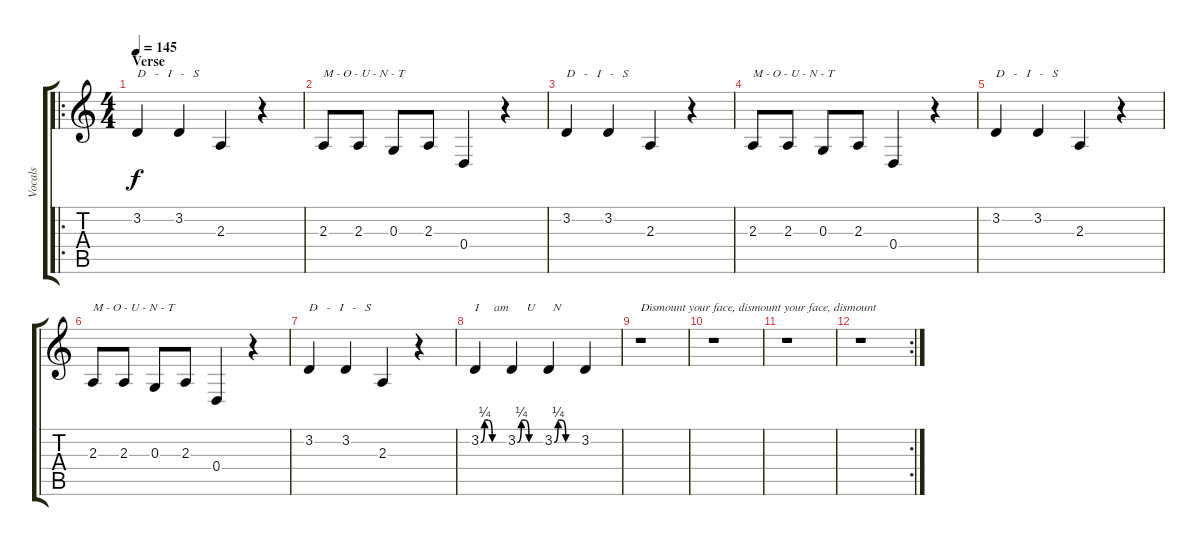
\track ("Vocals" "Vocals") {instrument clarinet}
\staff {score tabs}
\tuning (E4 B3 G3 D3 A2 E2) {hide}
\ro
\ts (4 4)
\section ("" "Verse")
\tempo 145
\clef g2
\ks c
3.2.4{txt "D   -   I   -   S" dy f} 3.2.4 2.3.4 r.4 |
2.3.8{txt "M - O - U - N - T"} 2.3.8 0.3.8 2.3.8 0.4.4 r.4 |
3.2.4{txt "D   -   I   -   S"} 3.2.4 2.3.4 r.4 |
2.3.8{txt "M - O - U - N - T"} 2.3.8 0.3.8 2.3.8 0.4.4 r.4 |
3.2.4{txt "D   -   I   -   S"} 3.2.4 2.3.4 r.4 |
2.3.8{txt "M - O - U - N - T"} 2.3.8 0.3.8 2.3.8 0.4.4 r.4 |
3.2.4{txt "D   -   I   -   S"} 3.2.4 2.3.4 r.4 |
3.2{be (custom 0 0 10 1 20 1 30 0 60 0)}.4{txt "I     am      U      N"} 3.2{be (custom 0 0 10 1 20 1 30 0 60 0)}.4 3.2{be (custom 0 0 10 1 20 1 30 0 60 0)}.4 3.2.4 |
r.1{txt "Dismount your face, dismount your face, dismount"} |
r.1 |
r.1 |
\rc 2
r.1
